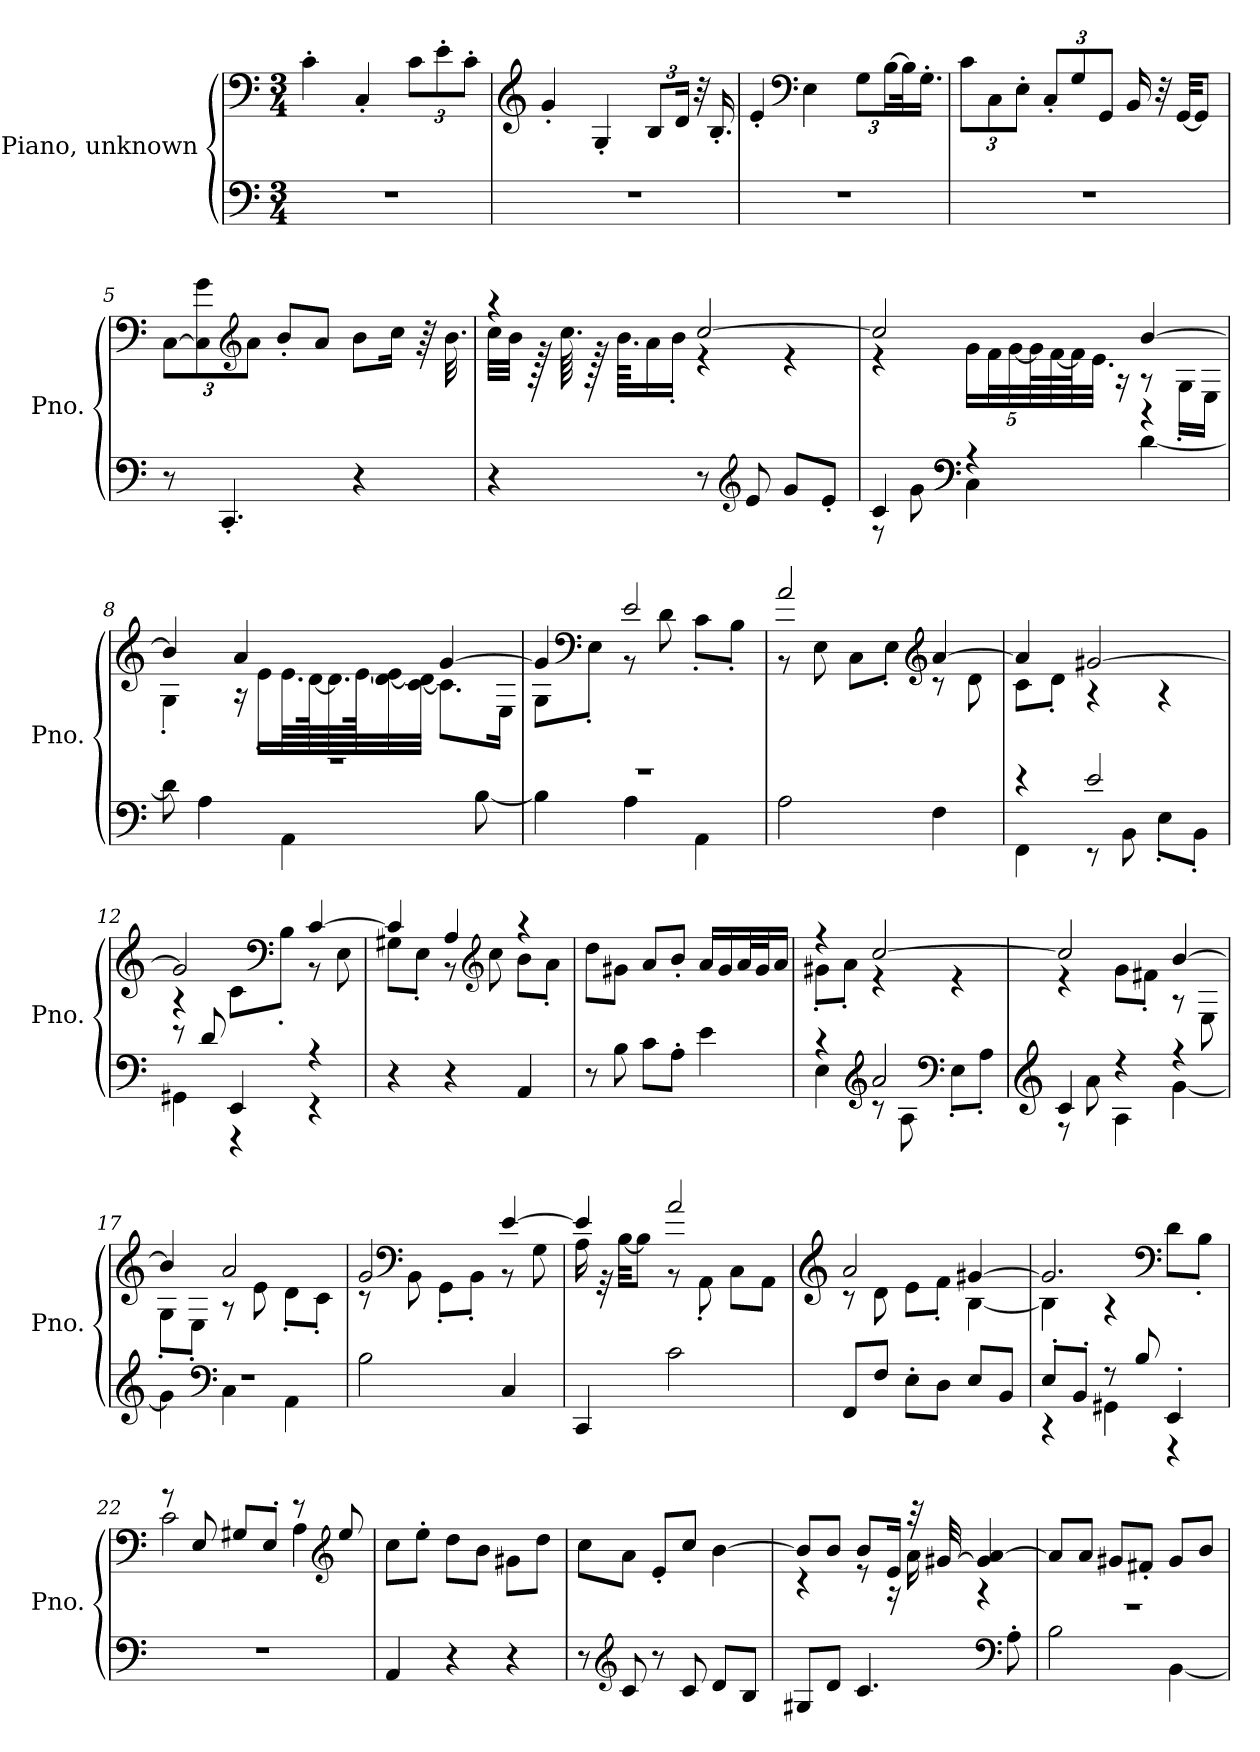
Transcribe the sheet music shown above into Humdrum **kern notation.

**kern	**kern
*part1	*part1
*staff2	*staff1
*I"Piano, unknown	*
*I'Pno.	*
*clefF4	*clefF4
*k[]	*k[]
*M3/4	*M3/4
*MM114	*MM114
=1	=1
2.r	4c'\
.	4C'/
*	*Xbrackettup
.	12c\L
.	12e'\
.	12c'\J
=2	=2
*	*clefG2
2.r	4g'/
.	4G'/
.	12B/L
.	24d/Jk
.	32r
.	16.B'/
=3	=3
2.r	4e'/
*	*clefF4
.	4E\
.	12G\L
.	[24B\L
.	32B\K]
.	16.G'\JJ
=4	=4
2.r	12c\L
.	12C\
.	12E'\J
.	12C'/L
.	12G/
.	12GG/J
.	16BB/
.	32r
.	[32GG/KKL
.	8GG/J]
!!LO:LB:g=z
=5	=5
8r	[12C\L
.	12C\] 12g\
4.CC'/	.
*	*clefG2
.	12a\J
.	8b'/L
.	8a/J
4r	8b\L
.	16cc\Jk
.	64r
.	32.b\
=6	=6
*	*^
4r	4r	32cc\LLL
.	.	32b\JJJ
.	.	128r
.	.	64.cc\
.	.	128r
.	.	64.b\KKLL
.	.	16a\
.	.	16b'\JJ
8r	[2cc/	4r
*clefG2	*	*
8e/	.	.
8g/L	.	4r
8e'/J	.	.
=7	=7	=7
*^	*	*
4c/	8r	2cc/]	4r
.	8g\	.	.
*clefF4	*	*	*
4r	4C\	.	20g\LL
.	.	.	40f\L
.	.	.	[40g\
.	.	.	80g\L]
.	.	.	[80f\
.	.	.	64f\J]
.	.	.	32.e\JJJ
.	.	.	16r
4r	[4d\	[4b/	8r
.	.	.	16G'\LL
.	.	.	16E\JJ
!!LO:LB:g=z	!!
=8	=8	=8	=8
2.r	8d\]	4b/]	4G'\
.	4A\	.	.
.	.	4a/	16r
.	.	.	16e'\LL
.	4AA\	.	64.e'\LL
.	.	.	[128d\K
.	.	.	64.d\]
.	.	.	[128e\JK
.	.	.	[32d\ 32e\]
.	.	.	[32c\ 32d\]JJJ
.	.	[4g/	8.c\L]
.	[8B\	.	.
.	.	.	16E\Jk
=9	=9	=9	=9
2.r	4B\]	4g/]	8G\L
*	*	*clefF4	*
.	.	.	8E'\J
.	4A\	2e/	8r
.	.	.	8d\
.	4AA\	.	8c'\L
.	.	.	8B'\J
*v	*v	*	*
=10	=10	=10
2A\	2a/	8r
.	.	8E\
.	.	8C\L
.	.	8E'\J
*	*clefG2	*
4F\	[4a/	8r
.	.	8d\
=11	=11	=11
*^	*	*
4r	4FF\	4a/]	8c\L
.	.	.	8d'\J
2e/	8r	[2g#X/	4r
.	8BB\	.	.
.	8E'\L	.	4r
.	8BB'\J	.	.
!!LO:LB:g=z	!!
=12	=12	=12	=12
8r	4GG#X\	2g#/]	4r
8d/	.	.	.
4EE/	4r	.	8c\L
*	*	*clefF4	*
.	.	.	8B'\J
4r	4r	[4c/	8r
.	.	.	8E\
*v	*v	*	*
=13	=13	=13
4r	4c/]	8G#X\L
.	.	8E'\J
4r	4A/	8r
*	*clefG2	*
.	.	8cc\
4AA/	4r	8b\L
.	.	8a'\J
*	*v	*v
=14	=14
8r	8dd\L
8B\	8g#X\J
8c\L	8a/L
8A'\J	8b'/J
4e\	16a/LL
.	16g#/
.	32a/L
.	32g#/J
.	16a/JJ
=15	=15
*^	*^
4r	4E\	4r	8g#X'\L
.	.	.	8a'\J
*clefG2	*	*	*
2a/	8r	[2cc/	4r
.	8A\	.	.
*clefF4	*	*	*
.	8E'\L	.	4r
.	8A'\J	.	.
!!LO:LB:g=z	!!
=16	=16	=16	=16
*clefG2	*	*	*
4c/	8r	2cc/]	4r
.	8a\	.	.
4r	4A\	.	8g\L
.	.	.	8f#X'\J
4r	[4g\	[4b/	8r
.	.	.	8E\
=17	=17	=17	=17
2.r	4g\]	4b/]	8G'\L
.	.	.	8E'\J
*clefF4	*	*	*
.	4C\	2a/	8r
.	.	.	8e\
.	4AA\	.	8d'\L
.	.	.	8c'\J
*v	*v	*	*
=18	=18	=18
2B\	2g/	8r
*	*clefF4	*
.	.	8BB\
.	.	8GG'\L
.	.	8BB'\J
4C/	[4e/	8r
.	.	8G\
=19	=19	=19
4CC/	4e/]	16A\
.	.	32r
.	.	[32B\KKL
.	.	8B\J]
2c\	2a/	8r
.	.	8AA'\
.	.	8C\L
.	.	8AA\J
=20	=20	=20
*	*clefG2	*
8FF/L	2a/	8r
8F/J	.	8d\
8E'\L	.	8e\L
8D\J	.	8f'\J
8E/L	[4g#X/	[4B\
8BB/J	.	.
!!LO:LB:g=z	!!
=21	=21	=21
*^	*	*
8E'/L	4r	2.g#/]	4B\]
8BB'/J	.	.	.
8r	4GG#X\	.	4r
8B/	.	.	.
*	*	*clefF4	*
4EE'/	4r	.	8d\L
.	.	.	8B'\J
*v	*v	*	*
=22	=22	=22
2.r	8r	2c\
.	8E/	.
.	8G#X/L	.
.	8E'/J	.
.	8r	4A\
*	*clefG2	*
.	8ee/	.
*	*v	*v
=23	=23
4AA/	8cc\L
.	8ee'\J
4r	8dd\L
.	8b\J
4r	8g#X\L
.	8dd\J
=24	=24
8r	8cc\L
*clefG2	*
8c/	8a\J
8r	8e'/L
8c/	8cc/J
8d/L	[4b\
8B/J	.
!!LO:PB:g=z
=25	=25
*	*^
8G#X/L	8b/L]	4r
8d/J	8b/J	.
4.c/	8b/L	8r
.	16e/Jk	16r
.	32r	16a\
.	[32g#X/	.
.	4g#/] [4a/	4r
*clefF4	*	*
8A'\	.	.
*	*v	*v
=26	=26
*^	*
2.r	2B\	8a/L]
.	.	8a/J
.	.	8g#X/L
.	.	8f#X'/J
.	[4BB\	8g#/L
.	.	8b/J
*v	*v	*
=	=
*-	*-
